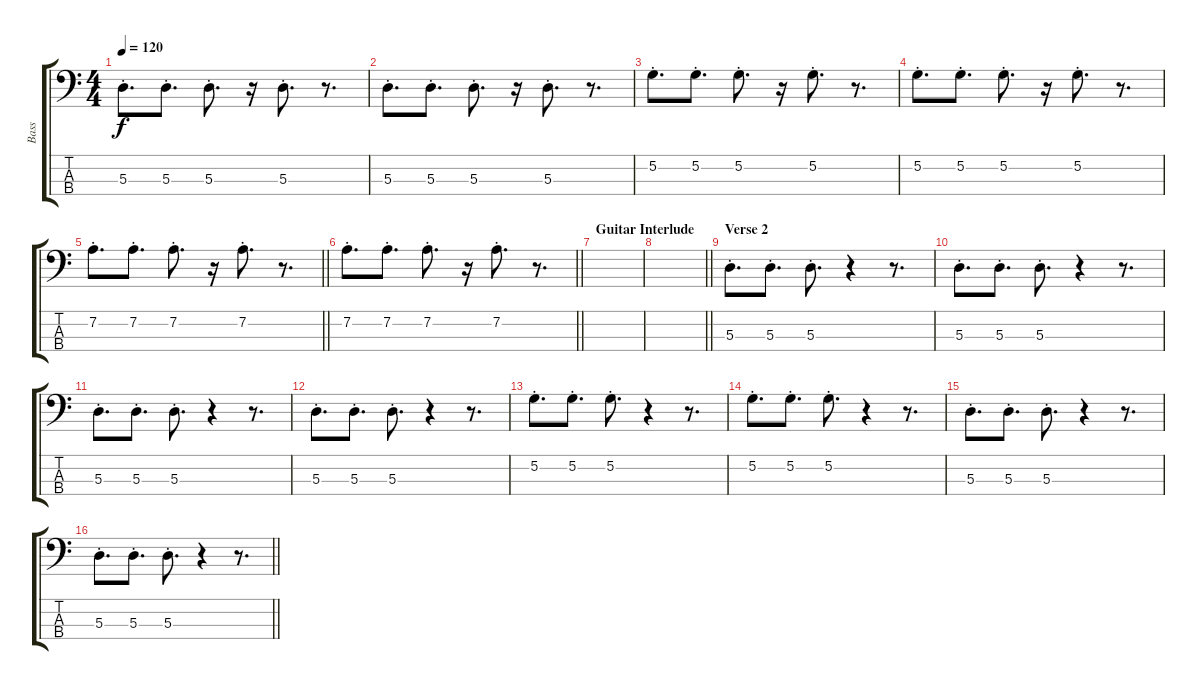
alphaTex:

\track ("Bass" "Bass") {instrument electricbassfinger}
\staff {score tabs}
\tuning (G2 D2 A1 E1) {hide}
\ts (4 4)
\tempo 120
\clef f4
\ks c
5.3{st}.8{d dy f} 5.3{st}.8{d} 5.3{st}.8{d} r.16 5.3{st}.8{d} r.8{d} |
5.3{st}.8{d} 5.3{st}.8{d} 5.3{st}.8{d} r.16 5.3{st}.8{d} r.8{d} |
5.2{st}.8{d} 5.2{st}.8{d} 5.2{st}.8{d} r.16 5.2{st}.8{d} r.8{d} |
5.2{st}.8{d} 5.2{st}.8{d} 5.2{st}.8{d} r.16 5.2{st}.8{d} r.8{d} |
\barLineRight lightlight
7.2{st}.8{d} 7.2{st}.8{d} 7.2{st}.8{d} r.16 7.2{st}.8{d} r.8{d} |
\barLineRight lightlight
7.2{st}.8{d} 7.2{st}.8{d} 7.2{st}.8{d} r.16 7.2{st}.8{d} r.8{d} |
\section ("" "Guitar Interlude")
|
\barLineRight lightlight
|
\section ("" "Verse 2")
5.3{st}.8{d} 5.3{st}.8{d} 5.3{st}.8{d} r.4 r.8{d} |
5.3{st}.8{d} 5.3{st}.8{d} 5.3{st}.8{d} r.4 r.8{d} |
5.3{st}.8{d} 5.3{st}.8{d} 5.3{st}.8{d} r.4 r.8{d} |
5.3{st}.8{d} 5.3{st}.8{d} 5.3{st}.8{d} r.4 r.8{d} |
5.2{st}.8{d} 5.2{st}.8{d} 5.2{st}.8{d} r.4 r.8{d} |
5.2{st}.8{d} 5.2{st}.8{d} 5.2{st}.8{d} r.4 r.8{d} |
5.3{st}.8{d} 5.3{st}.8{d} 5.3{st}.8{d} r.4 r.8{d} |
\barLineRight lightlight
5.3{st}.8{d} 5.3{st}.8{d} 5.3{st}.8{d} r.4 r.8{d}
